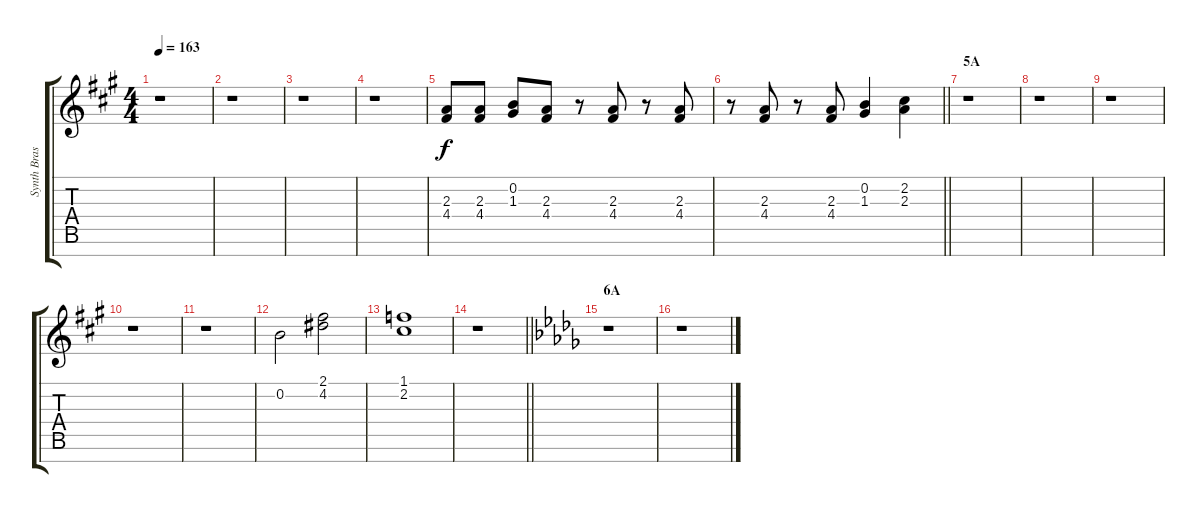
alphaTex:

\track ("Synth Brass I" "Synth Bras") {instrument brasssection}
\staff {score tabs}
\tuning (E5 B4 G4 D4 A3 E3 B2) {hide}
\ts (4 4)
\tempo 163
\clef g2
\ks a
r.1{dy f} |
r.1 |
r.1 |
r.1 |
(2.3 4.4).8 (2.3 4.4).8 (0.2 1.3).8 (2.3 4.4).8 r.8 (2.3 4.4).8 r.8 (2.3 4.4).8 |
\barLineRight lightlight
r.8 (2.3 4.4).8 r.8 (2.3 4.4).8 (0.2 1.3).4 (2.2 2.3).4 |
\section ("" "5A")
r.1 |
r.1 |
r.1 |
r.1 |
r.1 |
0.2.2 (2.1 4.2).2 |
(1.1 2.2).1 |
\barLineRight lightlight
r.1 |
\section ("" "6A")
\ks db
r.1 |
r.1
